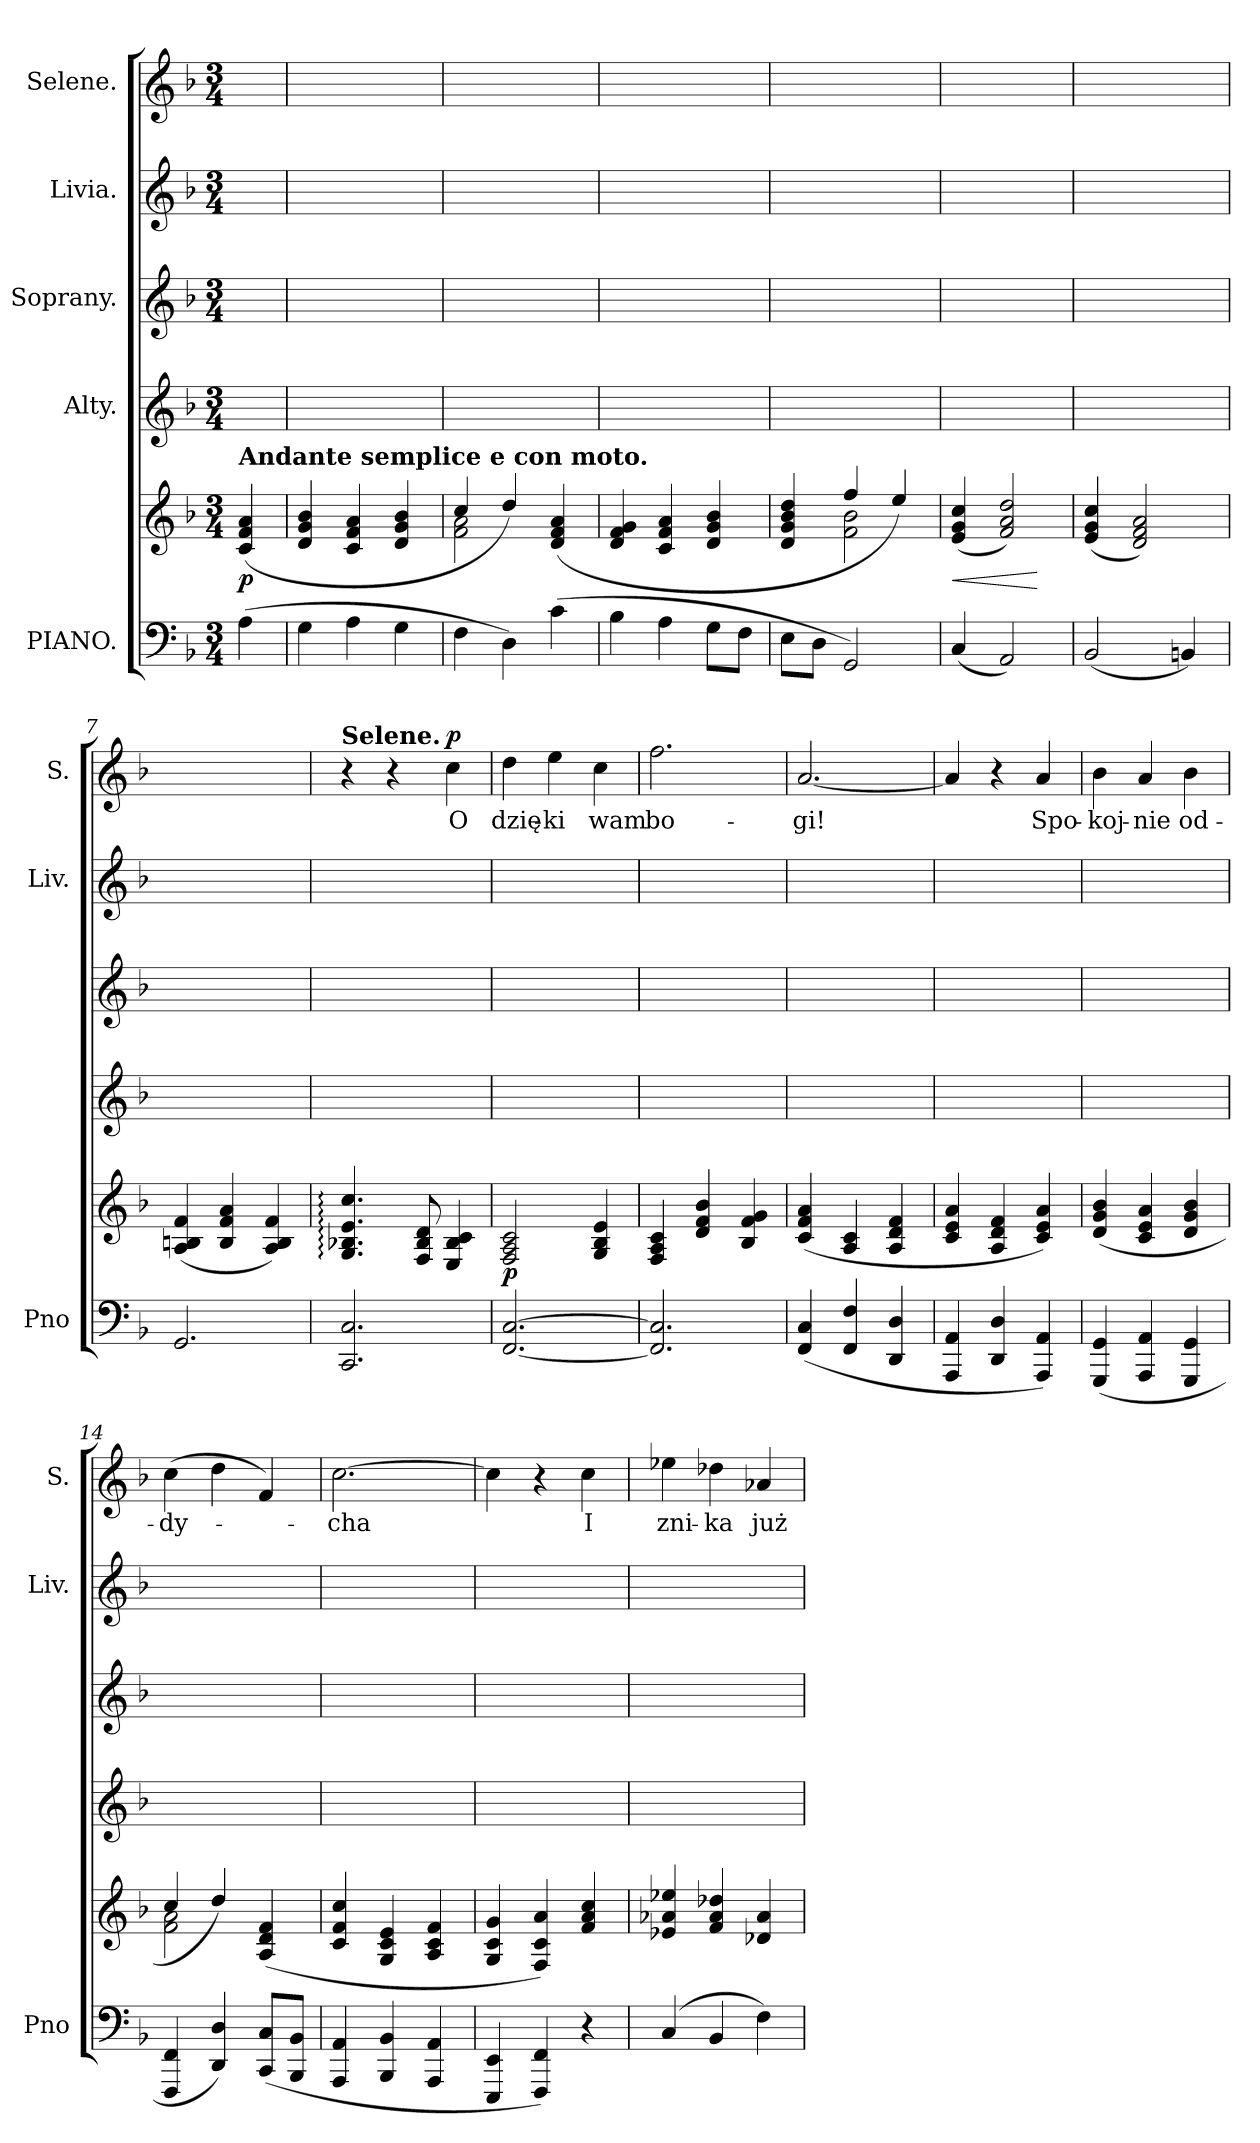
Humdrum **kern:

**kern	**kern	**dynam	**kern	**kern	**kern	**kern	**text	**dynam
*part5	*part5	*part5	*part4	*part3	*part2	*part1	*part1	*part1
*staff6	*staff5	*staff5/6	*staff4	*staff3	*staff2	*staff1	*staff1	*staff1
*I"PIANO.	*	*	*I"Alty.	*I"Soprany.	*I"Livia.	*I"Selene.	*	*
*I'Pno	*	*	*	*	*I'Liv.	*I'S.	*	*
*clefF4	*clefG2	*	*clefG2	*clefG2	*clefG2	*clefG2	*	*
*k[b-]	*k[b-]	*	*k[b-]	*k[b-]	*k[b-]	*k[b-]	*	*
*F:	*F:	*	*F:	*F:	*F:	*F:	*	*
*M3/4	*M3/4	*	*M3/4	*M3/4	*M3/4	*M3/4	*	*
=	=	=	=	=	=	=	=	=
!	!LO:TX:a:B:t=Andante semplice e con moto.	!	!	!	!	!	!	!
(4A\	(>4c/ 4f/ 4a/	p	4ryy	4ryy	4ryy	4ryy	.	.
=1	=1	=1	=1	=1	=1	=1	=1	=1
4G\	4d/ 4g/ 4b-/	.	2.ryy	2.ryy	2.ryy	2.ryy	.	.
4A\	4c/ 4f/ 4a/	.	.	.	.	.	.	.
4G\	4d/ 4g/ 4b-/	.	.	.	.	.	.	.
=2	=2	=2	=2	=2	=2	=2	=2	=2
*	*^	*	*	*	*	*	*	*
4F\	4cc/	2f\ 2a\	.	2.ryy	2.ryy	2.ryy	2.ryy	.	.
4D\)	4dd/)	.	.	.	.	.	.	.	.
(4c\	(>4d/ 4f/ 4a/	4ryy	.	.	.	.	.	.	.
*	*v	*v	*	*	*	*	*	*	*
=3	=3	=3	=3	=3	=3	=3	=3	=3
4B-\	4d/ 4f/ 4g/	.	2.ryy	2.ryy	2.ryy	2.ryy	.	.
4A\	4c/ 4f/ 4a/	.	.	.	.	.	.	.
8G\L	4d/ 4g/ 4b-/	.	.	.	.	.	.	.
8F\J	.	.	.	.	.	.	.	.
=4	=4	=4	=4	=4	=4	=4	=4	=4
*	*^	*	*	*	*	*	*	*
8E\L	4d/ 4g/ 4b-/ 4dd/	4ryy	.	2.ryy	2.ryy	2.ryy	2.ryy	.	.
8D\J	.	.	.	.	.	.	.	.	.
2GG/)	4ff/	2f\ 2b-\	.	.	.	.	.	.	.
.	4ee/)	.	.	.	.	.	.	.	.
*	*v	*v	*	*	*	*	*	*	*
=5	=5	=5	=5	=5	=5	=5	=5	=5
(4C/	(4e/ 4g/ 4cc/	<	2.ryy	2.ryy	2.ryy	2.ryy	.	.
2AA/)	2f/ 2a/ 2dd/)	.	.	.	.	.	.	.
.	.	[	.	.	.	.	.	.
=6	=6	=6	=6	=6	=6	=6	=6	=6
(2BB-/	(4e/ 4g/ 4cc/	.	2.ryy	2.ryy	2.ryy	2.ryy	.	.
.	2d/ 2f/ 2a/)	.	.	.	.	.	.	.
4BBn/)	.	.	.	.	.	.	.	.
=7	=7	=7	=7	=7	=7	=7	=7	=7
2.GG/	(4A/ 4Bn/ 4f/	.	2.ryy	2.ryy	2.ryy	2.ryy	.	.
.	4B/ 4f/ 4a/	.	.	.	.	.	.	.
.	4A/ 4B/ 4f/)	.	.	.	.	.	.	.
=8	=8	=8	=8	=8	=8	=8	=8	=8
!	!	!	!	!	!	!LO:TX:a:B:t=Selene.	!	!
2.CC/ 2.C/	4.G:/ 4.B-X:/ 4.e:/ 4.cc:/	.	2.ryy	2.ryy	2.ryy	4r	.	.
.	.	.	.	.	.	4r	.	.
.	8F/ 8B-/ 8d/	.	.	.	.	.	.	.
!	!	!	!	!	!	!	!	!LO:DY:a
.	4E/ 4B-/ 4c/	.	.	.	.	4cc\	O	p
=9	=9	=9	=9	=9	=9	=9	=9	=9
[2.FF/ [2.C/	2F/ 2A/ 2c/	p	2.ryy	2.ryy	2.ryy	4dd\	dzię-	.
.	.	.	.	.	.	4ee\	-ki	.
.	4G/ 4B-/ 4e/	.	.	.	.	4cc\	wam	.
=10	=10	=10	=10	=10	=10	=10	=10	=10
2.FF]/ 2.C]/	4F/ 4A/ 4c/	.	2.ryy	2.ryy	2.ryy	2.ff\	bo-	.
.	4d/ 4f/ 4b-/	.	.	.	.	.	.	.
.	4B-/ 4f/ 4g/	.	.	.	.	.	.	.
=11	=11	=11	=11	=11	=11	=11	=11	=11
(4FF/ 4C/	(4c/ 4f/ 4a/	.	2.ryy	2.ryy	2.ryy	[2.a/	-gi!	.
4FF/ 4F/	4A/ 4c/	.	.	.	.	.	.	.
4DD/ 4D/	4A/ 4d/ 4f/	.	.	.	.	.	.	.
=12	=12	=12	=12	=12	=12	=12	=12	=12
4AAA/ 4AA/	4c/ 4e/ 4a/	.	2.ryy	2.ryy	2.ryy	4a/]	.	.
4DD/ 4D/	4A/ 4d/ 4f/	.	.	.	.	4r	.	.
4AAA/ 4AA/)	4c/ 4e/ 4a/)	.	.	.	.	4a/	Spo-	.
=13	=13	=13	=13	=13	=13	=13	=13	=13
(4GGG/ 4GG/	(>4d/ 4g/ 4b-/	.	2.ryy	2.ryy	2.ryy	4b-\	-koj-	.
4AAA/ 4AA/	4c/ 4e/ 4a/	.	.	.	.	4a/	-nie	.
4GGG/ 4GG/	4d/ 4g/ 4b-/	.	.	.	.	4b-\	od-	.
=14	=14	=14	=14	=14	=14	=14	=14	=14
*	*^	*	*	*	*	*	*	*
4FFF/ 4FF/	4cc/	2f\ 2a\	.	2.ryy	2.ryy	2.ryy	(4cc\	-dy-	.
4DD/ 4D/)	4dd/)	.	.	.	.	.	4dd\	.	.
(8CC/ 8C/L	(4A/ 4d/ 4f/	4ryy	.	.	.	.	4f/)	.	.
8BBB-/ 8BB-/J	.	.	.	.	.	.	.	.	.
*	*v	*v	*	*	*	*	*	*	*
=15	=15	=15	=15	=15	=15	=15	=15	=15
4AAA/ 4AA/	4c/ 4f/ 4cc/	.	2.ryy	2.ryy	2.ryy	[2.cc\	-cha	.
4BBB-/ 4BB-/	4G/ 4c/ 4e/	.	.	.	.	.	.	.
4AAA/ 4AA/	4A/ 4c/ 4f/	.	.	.	.	.	.	.
=16	=16	=16	=16	=16	=16	=16	=16	=16
4EEE/ 4EE/	4G/ 4c/ 4g/	.	2.ryy	2.ryy	2.ryy	4cc\]	.	.
4FFF/ 4FF/)	4F/ 4c/ 4a/)	.	.	.	.	4r	.	.
4r	4f/ 4a/ 4cc/	.	.	.	.	4cc\	I	.
=17	=17	=17	=17	=17	=17	=17	=17	=17
(4C/	4e-X/ 4a-X/ 4ee-X/	.	2.ryy	2.ryy	2.ryy	4ee-X\	zni-	.
4BB-/	4f/ 4a-/ 4dd-X/	.	.	.	.	4dd-X\	-ka	.
4F\)	4d-X/ 4a-/	.	.	.	.	4a-X/	już	.
=	=	=	=	=	=	=	=	=
*-	*-	*-	*-	*-	*-	*-	*-	*-
